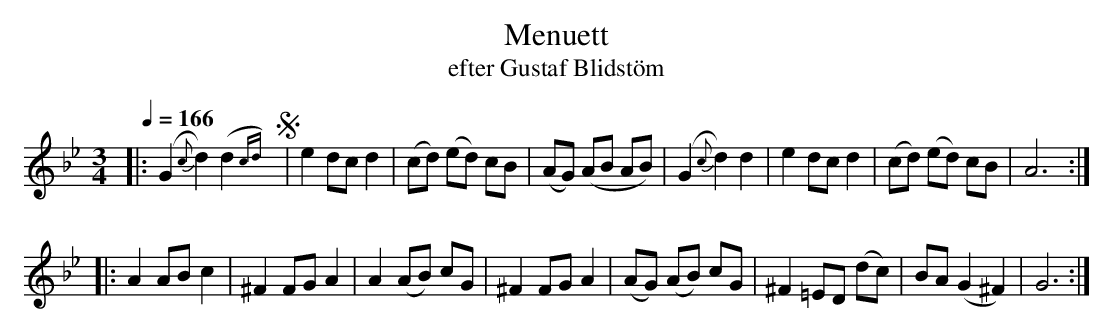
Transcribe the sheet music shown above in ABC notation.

X:1
T:Menuett
T:efter Gustaf Blidstöm
M:3/4
K:Gm
L:1/8
Q:1/4 = 166
|:(G2 {c}d2) (d2{cd}) S| e2 dc d2|) (cd) (ed) cB |(AG) (AB AB)| (G2 {c}d2) d2 | e2 dc d2| (cd) (ed) cB | A6 :|
|: A2 AB c2| ^F2 FG A2| A2 (AB) cG | ^F2 FG A2| (AG) (AB) cG | ^F2 =ED (dc) | BA (G2 ^F2) | G6 :|
